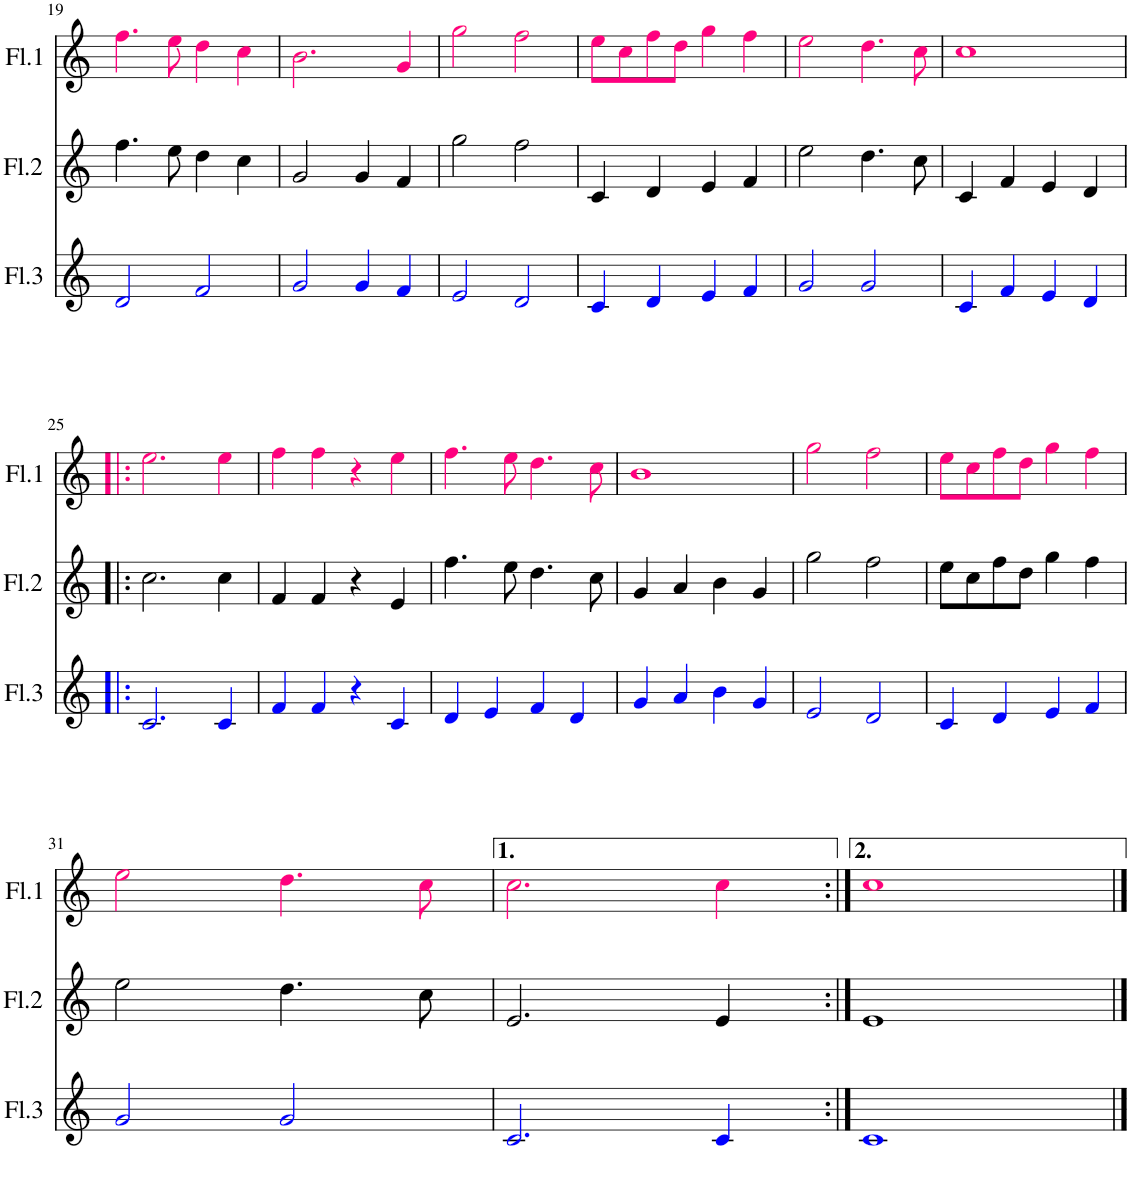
**kern	**kern	**kern
*part3	*part2	*part1
*staff3	*staff2	*staff1
*I"Flauta 3	*I"Flauta 2	*I"Flauta 1
*I'Fl.3	*I'Fl.2	*I'Fl.1
!!LO:PB:g=z
*clefG2	*clefG2	*clefG2
*k[]	*k[]	*k[]
*M4/4	*M4/4	*M4/4
=19	=19	=19
2di/	4.ff\	4.ffj\
.	8ee\	8eej\
2fi/	4dd\	4ddj\
.	4cc\	4ccj\
=20	=20	=20
2gi/	2g/	2.bj\
4gi/	4g/	.
4fi/	4f/	4gj/
=21	=21	=21
2ei/	2gg\	2ggj\
2di/	2ff\	2ffj\
=22	=22	=22
4ci/	4c/	8eej\L
.	.	8ccj\
4di/	4d/	8ffj\
.	.	8ddj\J
4ei/	4e/	4ggj\
4fi/	4f/	4ffj\
=23	=23	=23
2gi/	2ee\	2eej\
2gi/	4.dd\	4.ddj\
.	8cc\	8ccj\
=24	=24	=24
4ci/	4c/	1ccj
4fi/	4f/	.
4ei/	4e/	.
4di/	4d/	.
!!LO:LB:g=z
=25!|:	=25!|:	=25!|:
2.ci/	2.cc\	2.eej\
4ci/	4cc\	4eej\
=26	=26	=26
4fi/	4f/	4ffj\
4fi/	4f/	4ffj\
4r	4r	4r
4ci/	4e/	4eej\
=27	=27	=27
4di/	4.ff\	4.ffj\
4ei/	.	.
.	8ee\	8eej\
4fi/	4.dd\	4.ddj\
4di/	.	.
.	8cc\	8ccj\
=28	=28	=28
4gi/	4g/	1bj
4ai/	4a/	.
4bi\	4b\	.
4gi/	4g/	.
=29	=29	=29
2ei/	2gg\	2ggj\
2di/	2ff\	2ffj\
=30	=30	=30
4ci/	8ee\L	8eej\L
.	8cc\	8ccj\
4di/	8ff\	8ffj\
.	8dd\J	8ddj\J
4ei/	4gg\	4ggj\
4fi/	4ff\	4ffj\
!!LO:LB:g=z
=31	=31	=31
2gi/	2ee\	2eej\
2gi/	4.dd\	4.ddj\
.	8cc\	8ccj\
=32	=32	=32
2.ci/	2.e/	2.ccj\
4ci/	4e/	4ccj\
=33:|!	=33:|!	=33:|!
1ci	1e	1ccj
==	==	==
*-	*-	*-
